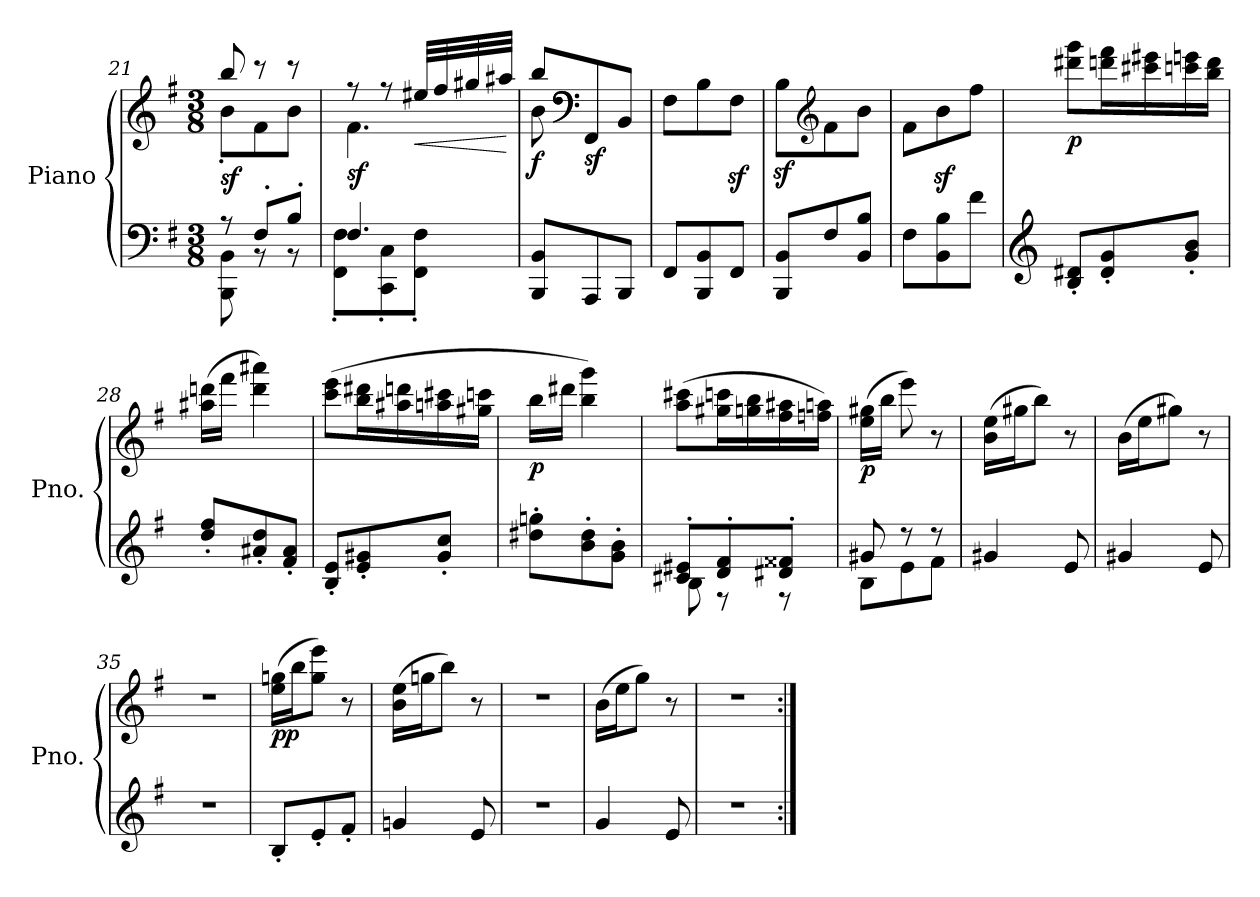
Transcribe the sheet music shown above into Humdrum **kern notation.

**kern	**kern	**dynam
*part1	*part1	*part1
*staff2	*staff1	*staff1/2
*I"Piano	*	*
*I'Pno.	*	*
!!LO:LB:g=z
*clefF4	*clefG2	*
*k[f#]	*k[f#]	*
*M3/8	*M3/8	*
=21	=21	=21
*^	*^	*
!	!	!	!	!LO:DY:b
8r	8BBB\ 8BB\	8bb/	8b'\L	sf
8F#'/L	8r	8r	8f#\	.
8B'/J	8r	8r	8b\J	.
=22	=22	=22	=22	=22
!	!	!	!	!LO:DY:b
4.F#/	8FF#\' 8F#\'L	8r	4.f#\	sf
.	8CC\' 8C\'	8r	.	.
!	!	!	!	!LO:HP:b
.	8FF#\' 8F#\'J	32ee#X/LLL	.	<
.	.	32ff#/	.	.
.	.	32gg#X/	.	.
.	.	32aa#X/JJJ	.	.
*v	*v	*	*	*
*	*v	*v	*
.	.	[
=23	=23	=23
*	*^	*
!	!	!	!LO:DY:b
8BBB/ 8BB/L	8bb/L	8b\	f
*	*clefF4	*	*
!	!	!	!LO:DY:b
8AAA/	8FF#/	4ryy	sf
8BBB/J	8BB/J	.	.
*	*v	*v	*
=24	=24	=24
8FF#/L	8F#\L	.
8BBB/ 8BB/	8B\	.
8FF#/J	8F#z<\J	.
=25	=25	=25
8BBB/ 8BB/L	8Bz<\L	.
*	*clefG2	*
8F#/	8f#\	.
8BB/ 8B/J	8b\J	.
=26	=26	=26
8F#\L	8f#\L	.
8BB\ 8B\	8bz<\	.
8f#\J	8ff#\J	.
=27	=27	=27
*clefG2	*	*
!	!	!LO:DY:b
8B/' 8d#X/'L	8ddd#X\ 8ggg\L	p
8d#/' 8g/'	16dddn\ 16fff#\L	.
.	16ccc#X\ 16eee#X\	.
8g/' 8b/'J	16cccn\ 16eeen\	.
.	16bb\ 16ddd\JJ	.
!!LO:PB:g=z
=28	=28	=28
8dd/' 8ff#/'L	(>16aa#X\ 16dddn\LL	.
.	16fff#\JJ	.
8a#X/' 8dd/'	4ddd\ 4aaa#X\)	.
8f#/' 8a#/'J	.	.
=29	=29	=29
8B/' 8e/'L	(>8ccc\ 8eee\L	.
8e/' 8g#X/'	16bb\ 16ddd#X\L	.
.	16aa#X\ 16dddn\	.
8g#/' 8cc/'J	16aan\ 16ccc#X\	.
.	16gg#X\ 16cccn\JJ	.
=30	=30	=30
!	!	!LO:DY:b
8dd#X\' 8ggn\'L	16bb\LL	p
.	16ddd#X\JJ	.
8b\' 8dd#\'	4bb\ 4ggg\)	.
8g\' 8b\'J	.	.
=31	=31	=31
*^	*	*
8c#X/' 8e#X/'L	8B\	(>8aa\ 8ccc#X\L	.
8d/' 8f#/'	8r	16gg#X\ 16cccn\L	.
.	.	16ggn\ 16bb\	.
8d#X/' 8f##X/'J	8r	16ff#\ 16aa#X\	.
.	.	16ffn\ 16aan\JJ)	.
=32	=32	=32	=32
!	!	!	!LO:DY:b
8g#X/	8B\L	(>16ee\ 16gg#X\LL	p
.	.	16bb\JJ	.
8r	8e\	8eee\)	.
8r	8f#\J	8r	.
*v	*v	*	*
!!LO:LB:g=z
=33	=33	=33
4g#X/	(>16b\ 16ee\LL	.
.	16gg#X\J	.
.	8bb\J)	.
8e/	8r	.
=34	=34	=34
4g#X/	(>16b\LL	.
.	16ee\J	.
.	8gg#X\J)	.
8e/	8r	.
=35	=35	=35
4.r	4.r	.
=36	=36	=36
!	!	!LO:DY:b
8B'/L	(>16ee\ 16ggn\LL	pp
.	16bb\J	.
8e'/	8gg\ 8eee\J)	.
8f#'/J	8r	.
=37	=37	=37
4gn/	(>16b\ 16ee\LL	.
.	16ggn\J	.
.	8bb\J)	.
8e/	8r	.
=38	=38	=38
4.r	4.r	.
=39	=39	=39
4g/	(>16b\LL	.
.	16ee\J	.
.	8gg\J)	.
8e/	8r	.
=40	=40	=40
4.r	4.r	.
=:|!	=:|!	=:|!
*-	*-	*-
